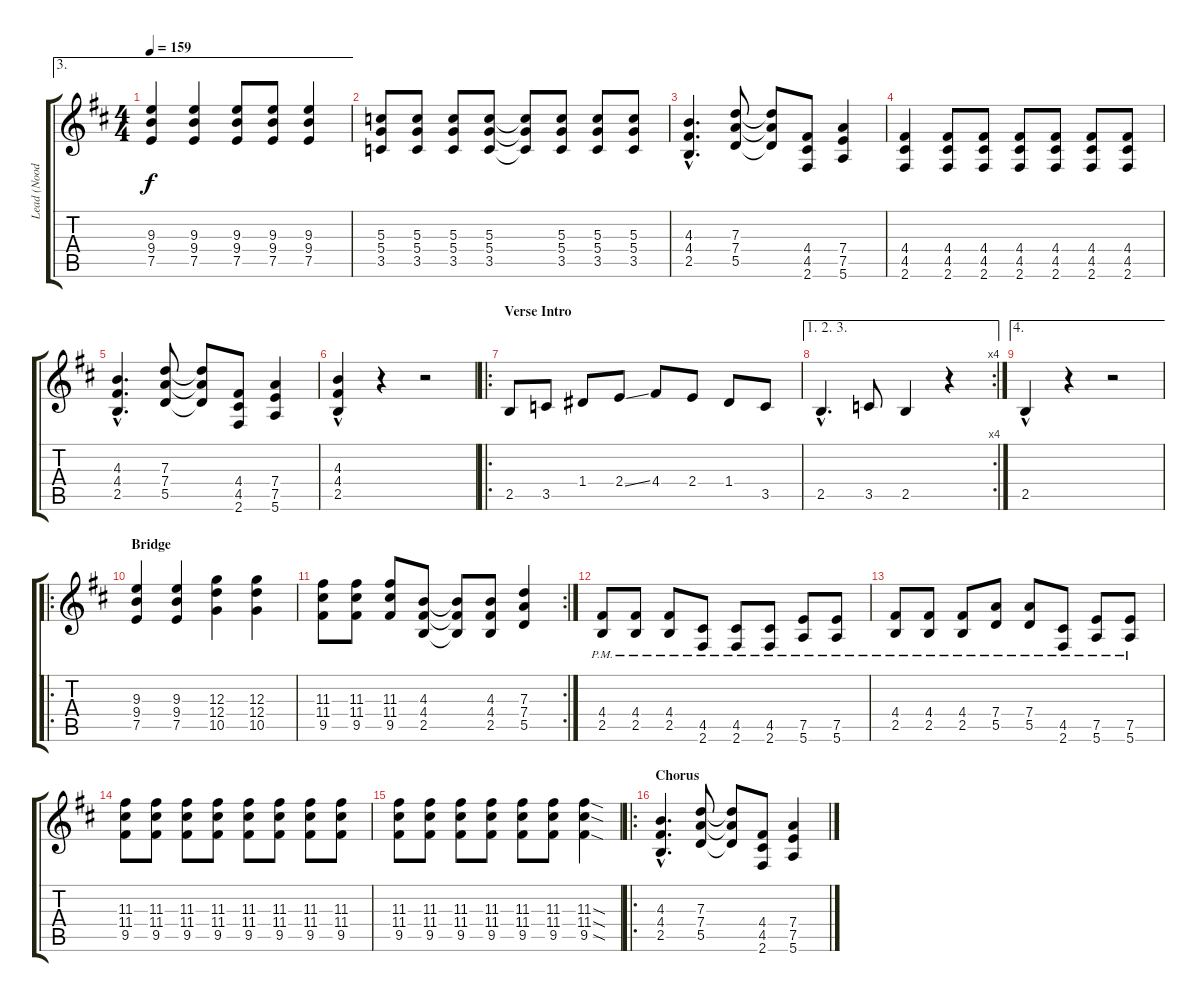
\track ("Lead (Noodles)" "Lead (Nood") {instrument distortionguitar}
\staff {score tabs}
\tuning (E4 B3 G3 D3 A2 E2) {hide}
\ae 3
\ts (4 4)
\tempo 159
\clef g2
\ks d
(9.3 9.4 7.5).4{dy f} (9.3 9.4 7.5).4 (9.3 9.4 7.5).8 (9.3 9.4 7.5).8 (9.3 9.4 7.5).4 |
(5.3 5.4 3.5).8 (5.3 5.4 3.5).8 (5.3 5.4 3.5).8 (5.3 5.4 3.5).8 (5.3{t} 5.4{t} 3.5{t}).8 (5.3 5.4 3.5).8 (5.3 5.4 3.5).8 (5.3 5.4 3.5).8 |
(4.3{hac} 4.4{hac} 2.5{hac}).4{d} (7.3 7.4 5.5).8 (7.3{t} 7.4{t} 5.5{t}).8 (4.4 4.5 2.6).8 (7.4 7.5 5.6).4 |
(4.4 4.5 2.6).4 (4.4 4.5 2.6).8 (4.4 4.5 2.6).8 (4.4 4.5 2.6).8 (4.4 4.5 2.6).8 (4.4 4.5 2.6).8 (4.4 4.5 2.6).8 |
(4.3{hac} 4.4{hac} 2.5{hac}).4{d} (7.3 7.4 5.5).8 (7.3{t} 7.4{t} 5.5{t}).8 (4.4 4.5 2.6).8 (7.4 7.5 5.6).4 |
(4.3 4.4 2.5{hac}).4 r.4 r.2 |
\ro
\section ("" "Verse Intro")
2.5.8 3.5.8 1.4.8 2.4{ss}.8 4.4.8 2.4.8 1.4.8 3.5.8 |
\ae (1 2 3)
\rc 4
2.5{hac}.4{d} 3.5.8 2.5.4 r.4 |
\ae 4
2.5{hac}.4 r.4 r.2 |
\ro
\section ("" "Bridge")
(9.3 9.4 7.5).4 (9.3 9.4 7.5).4 (12.3 12.4 10.5).4 (12.3 12.4 10.5).4 |
\rc 2
(11.3 11.4 9.5).8 (11.3 11.4 9.5).8 (11.3 11.4 9.5).8 (4.3 4.4 2.5).8 (4.3{t} 4.4{t} 2.5{t}).8 (4.3 4.4 2.5).8 (7.3 7.4 5.5).4 |
(4.4{pm} 2.5{pm}).8 (4.4{pm} 2.5{pm}).8 (4.4{pm} 2.5{pm}).8 (4.5{pm} 2.6{pm}).8 (4.5{pm} 2.6{pm}).8 (4.5{pm} 2.6{pm}).8 (7.5{pm} 5.6{pm}).8 (7.5{pm} 5.6{pm}).8 |
(4.4{pm} 2.5{pm}).8 (4.4{pm} 2.5{pm}).8 (4.4{pm} 2.5{pm}).8 (7.4{pm} 5.5{pm}).8 (7.4{pm} 5.5{pm}).8 (4.5{pm} 2.6{pm}).8 (7.5{pm} 5.6{pm}).8 (7.5{pm} 5.6{pm}).8 |
(11.3 11.4 9.5).8 (11.3 11.4 9.5).8 (11.3 11.4 9.5).8 (11.3 11.4 9.5).8 (11.3 11.4 9.5).8 (11.3 11.4 9.5).8 (11.3 11.4 9.5).8 (11.3 11.4 9.5).8 |
(11.3 11.4 9.5).8 (11.3 11.4 9.5).8 (11.3 11.4 9.5).8 (11.3 11.4 9.5).8 (11.3 11.4 9.5).8 (11.3 11.4 9.5).8 (11.3{sod} 11.4{sod} 9.5{sod}).4 |
\ro
\section ("" "Chorus")
(4.3{hac} 4.4{hac} 2.5{hac}).4{d} (7.3 7.4 5.5).8 (7.3{t} 7.4{t} 5.5{t}).8 (4.4 4.5 2.6).8 (7.4 7.5 5.6).4
